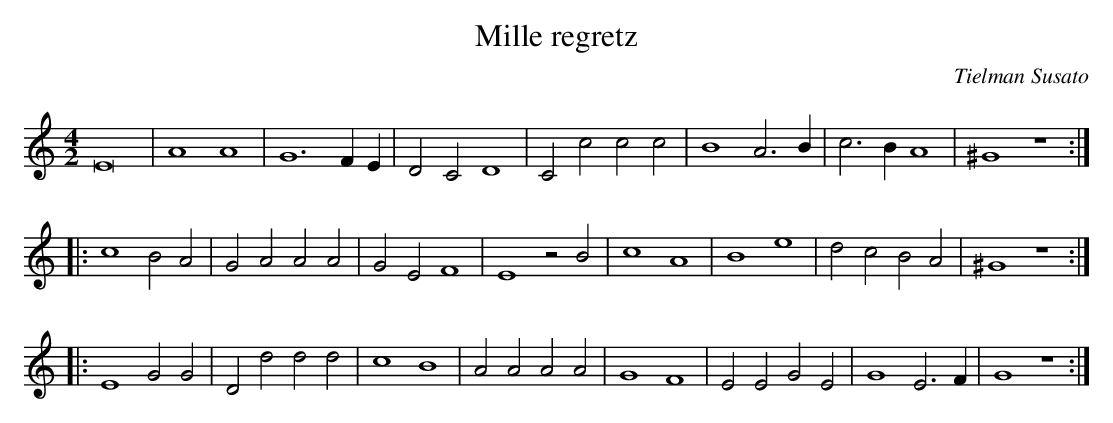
X:1
T:Mille regretz
C:Tielman Susato
M:4/2 %org: C|
L:1/2
K:Am
E4|A2A2|G3F/E/|DCD2|Cccc|B2A>B|c>BA2|^G2z2:|
|:c2BA|GAAA|GEF2|E2zB|c2A2|B2e2|dcBA|^G2z2:|
|:E2GG|Dddd|c2B2|AAAA|G2F2|EEGE|G2E>F|G2z2:|
